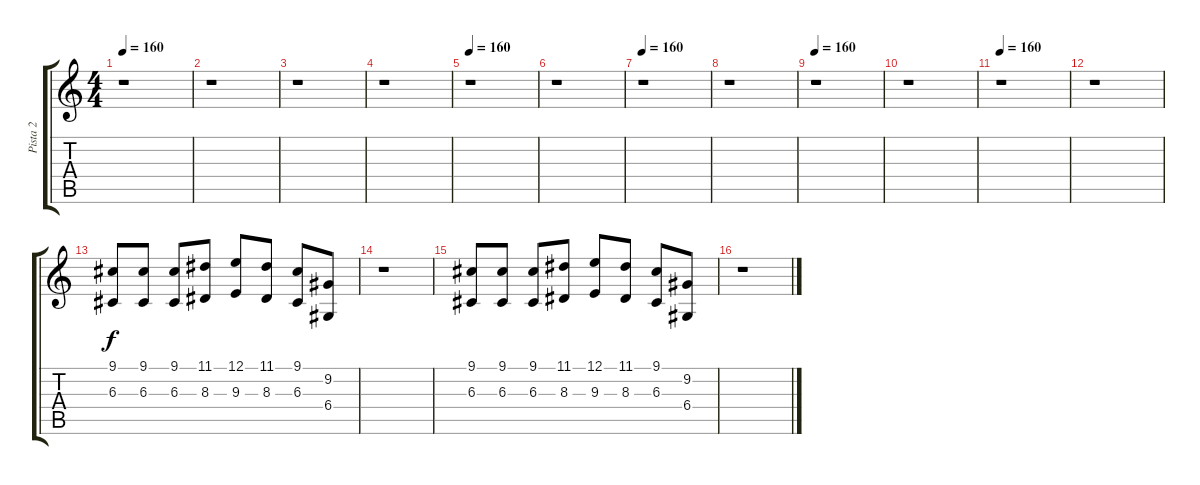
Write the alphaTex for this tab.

\track ("Pista 2" "Pista 2") {instrument synthstrings1}
\staff {score tabs}
\tuning (E4 B3 G3 D3 A2 E2) {hide}
\ts (4 4)
\tempo 160
\clef g2
\ks c
r.1{dy f} |
r.1 |
r.1 |
r.1 |
\tempo 170
\tempo 160
r.1 |
r.1 |
\tempo 160
r.1 |
r.1 |
\tempo 160
r.1 |
r.1 |
\tempo 160
r.1 |
r.1 |
(9.1 6.3).8{volume 16} (9.1 6.3).8 (9.1 6.3).8 (11.1 8.3).8 (12.1 9.3).8 (11.1 8.3).8 (9.1 6.3).8 (9.2 6.4).8 |
r.1 |
(9.1 6.3).8 (9.1 6.3).8 (9.1 6.3).8 (11.1 8.3).8 (12.1 9.3).8 (11.1 8.3).8 (9.1 6.3).8 (9.2 6.4).8 |
r.1
